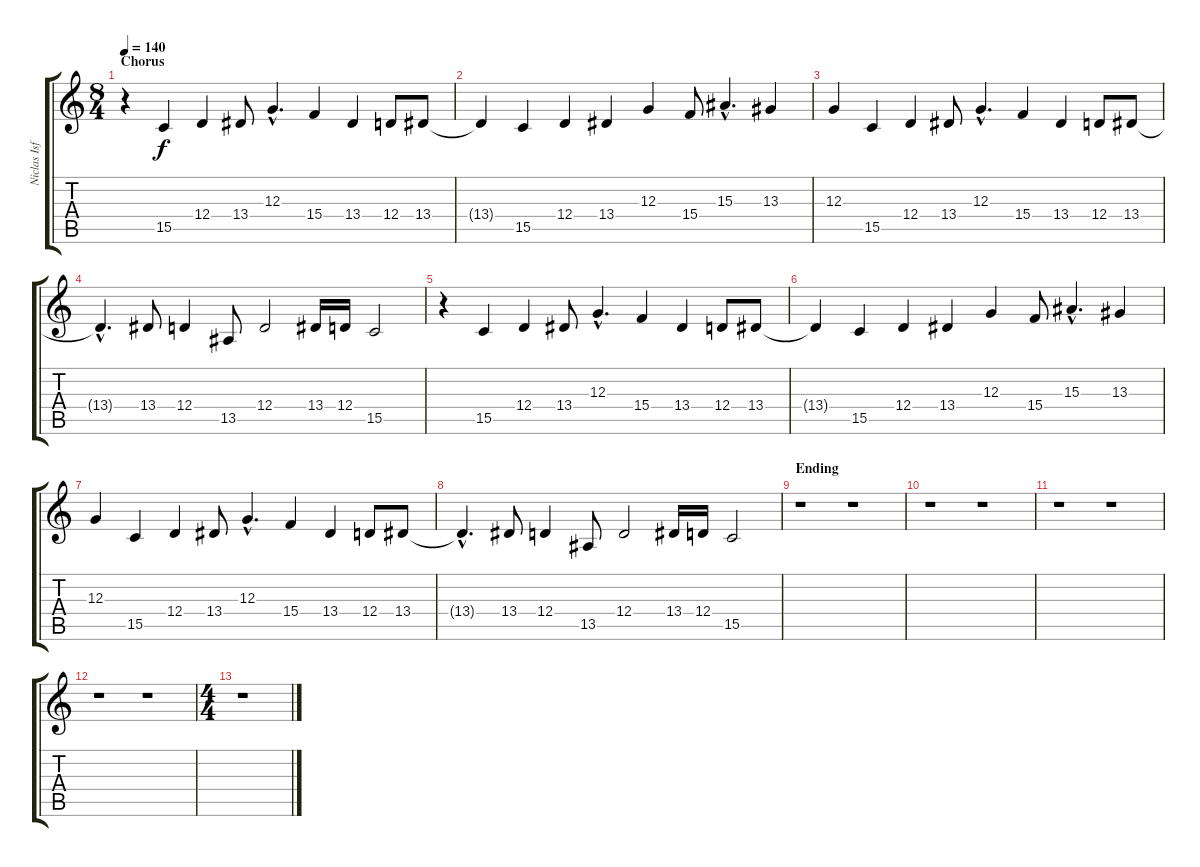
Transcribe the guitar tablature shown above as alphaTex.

\track ("Niclas Isfeldt - Vocals" "Niclas Isf") {instrument cello}
\staff {score tabs}
\tuning (E4 B3 G3 D3 A2 E2) {hide}
\ts (8 4)
\section ("" "Chorus")
\tempo 140
\clef g2
\ks c
r.4{dy f} 15.5.4 12.4.4 13.4.8 12.3{hac}.4{d} 15.4.4 13.4.4 12.4.8 13.4.8 |
13.4{t}.4 15.5.4 12.4.4 13.4.4 12.3.4 15.4.8 15.3{hac}.4{d} 13.3.4 |
12.3.4 15.5.4 12.4.4 13.4.8 12.3{hac}.4{d} 15.4.4 13.4.4 12.4.8 13.4.8 |
13.4{hac t}.4{d} 13.4.8 12.4.4 13.5.8 12.4.2 13.4.16 12.4.16 15.5.2 |
r.4 15.5.4 12.4.4 13.4.8 12.3{hac}.4{d} 15.4.4 13.4.4 12.4.8 13.4.8 |
13.4{t}.4 15.5.4 12.4.4 13.4.4 12.3.4 15.4.8 15.3{hac}.4{d} 13.3.4 |
12.3.4 15.5.4 12.4.4 13.4.8 12.3{hac}.4{d} 15.4.4 13.4.4 12.4.8 13.4.8 |
13.4{hac t}.4{d} 13.4.8 12.4.4 13.5.8 12.4.2 13.4.16 12.4.16 15.5.2 |
\section ("" "Ending")
r.1 r.1 |
r.1 r.1 |
r.1 r.1 |
r.1 r.1 |
\ts (4 4)
r.1
